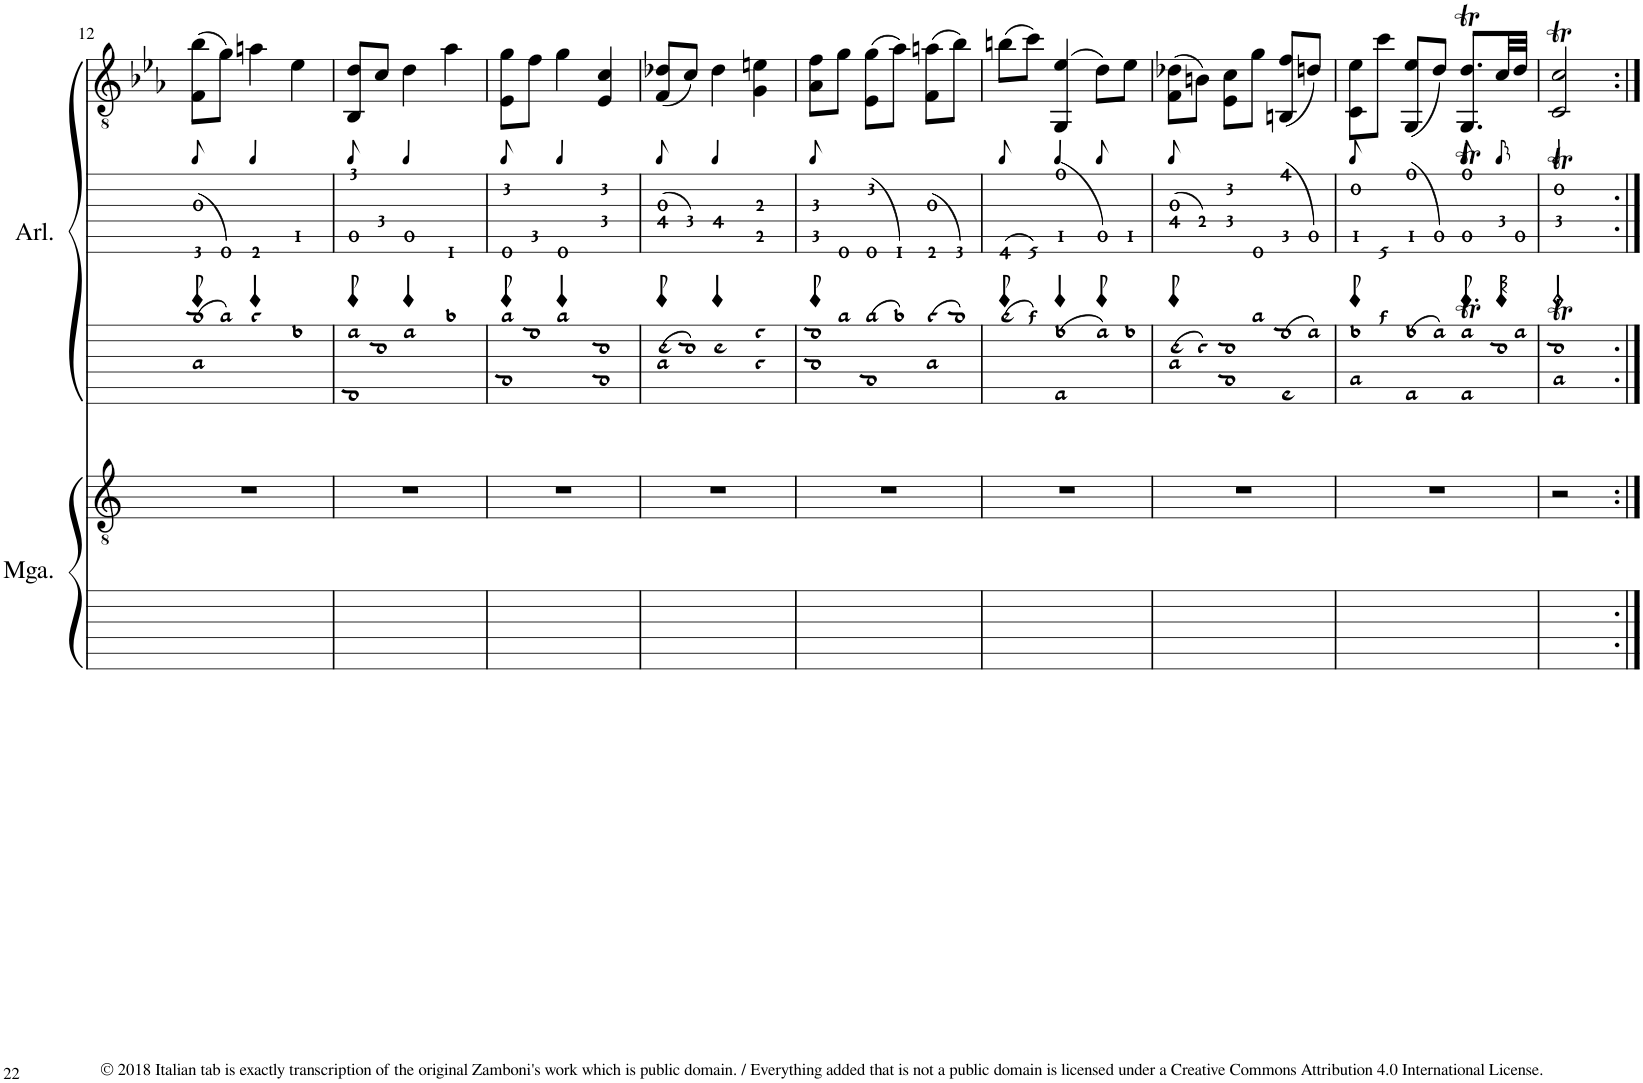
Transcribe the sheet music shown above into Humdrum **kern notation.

**kern	**kern	**kern	**kern	**kern
*part2	*part2	*part1	*part1	*part1
*staff5	*staff4	*staff3	*staff2	*staff1
*I"Modern guitar arr.	*	*I"Archlute	*	*
*I'Mga.	*	*I'Arl.	*	*
!!LO:PB:g=z
*	*clefGv2	*	*	*clefGv2
*k[b-e-a-]	*	*k[b-e-a-]	*k[b-e-a-]	*k[b-e-a-]
*M3/4	*M3/4	*M3/4	*M3/4	*M3/4
=12	=12	=12	=12	=12
2.r	2.r	8F\ 8b-\L	8F\ 8b-\L	(8F\ 8b-\L
.	.	8gJ	8gJ	8g\J)
.	.	4an	4an	4an\
.	.	4e-	4e-	4e-\
=13	=13	=13	=13	=13
2.r	2.r	8BB-\ 8d\L	8BB-\ 8d\L	8BB-/ 8d/L
.	.	8cJ	8cJ	8c/J
.	.	4d	4d	4d\
.	.	4a-	4a-	4a-\
=14	=14	=14	=14	=14
2.r	2.r	8E-\ 8g\L	8E-\ 8g\L	8E-\ 8g\L
.	.	8fJ	8fJ	8f\J
.	.	4g	4g	4g\
.	.	4E- 4c	4E- 4c	4E-/ 4c/
=15	=15	=15	=15	=15
2.r	2.r	8F\ 8d-X\L	8F\ 8d-X\L	(8F/ 8d-X/L
.	.	8cJ	8cJ	8c/J)
.	.	4d-	4d-	4d-\
.	.	4G 4en	4G 4en	4G\ 4en\
=16	=16	=16	=16	=16
2.r	2.r	8A-\ 8f\L	8A-\ 8f\L	8A-\ 8f\L
.	.	8gJ	8gJ	8g\J
.	.	8E-\ 8g\L	8E-\ 8g\L	(8E-\ 8g\L
.	.	8a-J	8a-J	8a-\J)
.	.	8F\ 8an\L	8F\ 8an\L	(8F\ 8an\L
.	.	8b-J	8b-J	8b-\J)
=17	=17	=17	=17	=17
2.r	2.r	8bnL	8bnL	(8bn\L
.	.	8ccJ	8ccJ	8cc\J)
.	.	4GG 4e-	4GG 4e-	(4GG/ 4e-/
.	.	8dL	8dL	8d\L)
.	.	8e-J	8e-J	8e-\J
=18	=18	=18	=18	=18
2.r	2.r	8F\ 8d-X\L	8F\ 8d-X\L	(8F\ 8d-X\L
.	.	8BnJ	8BnJ	8Bn\J)
.	.	8E-\ 8c\L	8E-\ 8c\L	8E-\ 8c\L
.	.	8gJ	8gJ	8g\J
.	.	8BBn\ 8f\L	8BBn\ 8f\L	(8BBn/ 8f/L
.	.	8dnJ	8dnJ	8dn/J)
=19	=19	=19	=19	=19
2.r	2.r	8C\ 8e-\L	8C\ 8e-\L	8C\ 8e-\L
.	.	8ccJ	8ccJ	8cc\J
.	.	8GG\ 8e-\L	8GG\ 8e-\L	(8GG/ 8e-/L
.	.	8dJ	8dJ	8d/J)
.	.	8.GGT\ 8.dT\L	8.GGT\ 8.dT\L	8.GG/T 8.d/TL
.	.	32cLL	32cLL	32c/LL
.	.	32dJJJ	32dJJJ	32d/JJJ
=20	=20	=20	=20	=20
2r	2r	2CT 2cT	2CT 2cT	2C/T 2c/T
=:|!	=:|!	=:|!	=:|!	=:|!
*-	*-	*-	*-	*-
